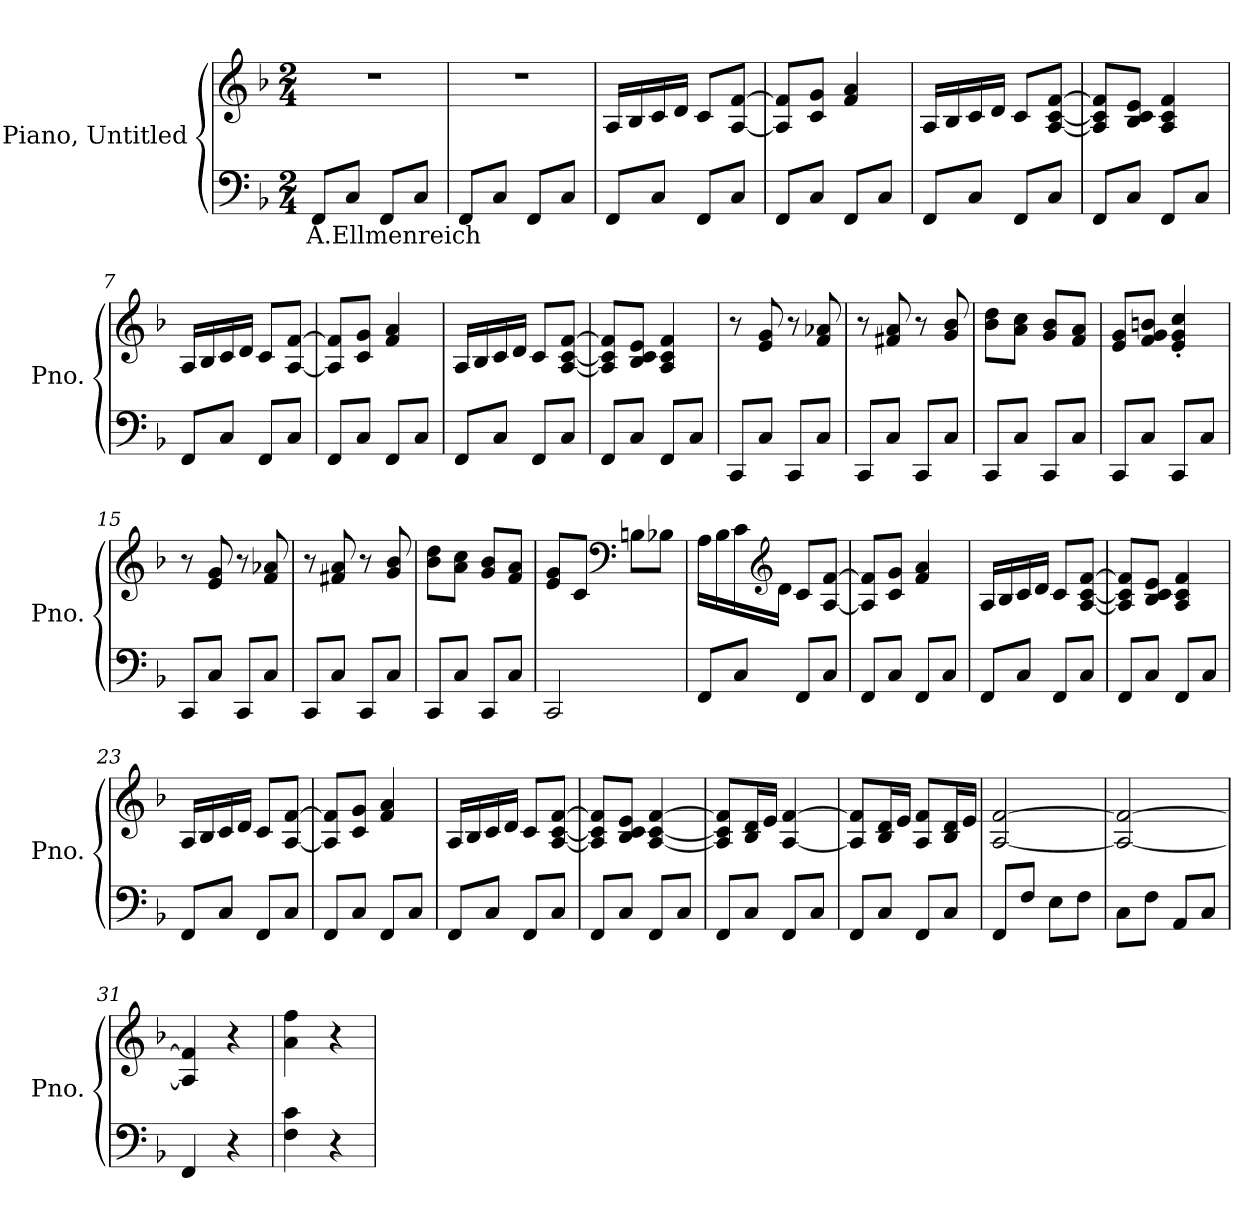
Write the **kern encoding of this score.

**kern	**text	**kern
*part2	*part2	*part1
*staff2	*staff2	*staff1
*I"Piano, Untitled	*	*I"Piano, Untitled
*I'Pno.	*	*I'Pno.
*clefF4	*	*clefG2
*k[b-]	*	*k[b-]
*M2/4	*	*M2/4
*MM120	*	*MM120
=1	=1	=1
!	!LO:LY:b	!
8FF/L	A.Ellmenreich	2r
8C/J	.	.
8FF/L	.	.
8C/J	.	.
=2	=2	=2
8FF/L	.	2r
8C/J	.	.
8FF/L	.	.
8C/J	.	.
=3	=3	=3
8FF/L	.	16A/LL
.	.	16B-/
8C/J	.	16c/
.	.	16d/JJ
8FF/L	.	8c/L
8C/J	.	[8A/ [8f/J
=4	=4	=4
8FF/L	.	8A/] 8f/]L
8C/J	.	8c/ 8g/J
8FF/L	.	4f/ 4a/
8C/J	.	.
=5	=5	=5
8FF/L	.	16A/LL
.	.	16B-/
8C/J	.	16c/
.	.	16d/JJ
8FF/L	.	8c/L
8C/J	.	[8A/ [8c/ [8f/J
!!LO:LB:g=z
=6	=6	=6
8FF/L	.	8A/] 8c/] 8f/]L
8C/J	.	8B-/ 8c/ 8e/J
8FF/L	.	4A/ 4c/ 4f/
8C/J	.	.
=7	=7	=7
8FF/L	.	16A/LL
.	.	16B-/
8C/J	.	16c/
.	.	16d/JJ
8FF/L	.	8c/L
8C/J	.	[8A/ [8f/J
=8	=8	=8
8FF/L	.	8A/] 8f/]L
8C/J	.	8c/ 8g/J
8FF/L	.	4f/ 4a/
8C/J	.	.
=9	=9	=9
8FF/L	.	16A/LL
.	.	16B-/
8C/J	.	16c/
.	.	16d/JJ
8FF/L	.	8c/L
8C/J	.	[8A/ [8c/ [8f/J
=10	=10	=10
8FF/L	.	8A/] 8c/] 8f/]L
8C/J	.	8B-/ 8c/ 8e/J
8FF/L	.	4A/ 4c/ 4f/
8C/J	.	.
=11	=11	=11
8CC/L	.	8r
8C/J	.	8e/ 8g/
8CC/L	.	8r
8C/J	.	8f/ 8a-X/
!!LO:LB:g=z
=12	=12	=12
8CC/L	.	8r
8C/J	.	8f#X/ 8a/
8CC/L	.	8r
8C/J	.	8g/ 8b-/
=13	=13	=13
8CC/L	.	8b-\ 8dd\L
8C/J	.	8a\ 8cc\J
8CC/L	.	8g/ 8b-/L
8C/J	.	8f/ 8a/J
=14	=14	=14
8CC/L	.	8e/ 8g/L
8C/J	.	8f/ 8g/ 8bn/J
8CC/L	.	4e/' 4g/' 4cc/'
8C/J	.	.
=15	=15	=15
8CC/L	.	8r
8C/J	.	8e/ 8g/
8CC/L	.	8r
8C/J	.	8f/ 8a-X/
=16	=16	=16
8CC/L	.	8r
8C/J	.	8f#X/ 8a/
8CC/L	.	8r
8C/J	.	8g/ 8b-/
=17	=17	=17
8CC/L	.	8b-\ 8dd\L
8C/J	.	8a\ 8cc\J
8CC/L	.	8g/ 8b-/L
8C/J	.	8f/ 8a/J
!!LO:LB:g=z
=18	=18	=18
2CC/	.	8e/ 8g/L
.	.	8c/J
*	*	*clefF4
.	.	8Bn\L
.	.	8B-X\J
=19	=19	=19
8FF/L	.	16A\LL
.	.	16B-\
8C/J	.	16c\
*	*	*clefG2
.	.	16d\JJ
8FF/L	.	8c/L
8C/J	.	[8A/ [8f/J
=20	=20	=20
8FF/L	.	8A/] 8f/]L
8C/J	.	8c/ 8g/J
8FF/L	.	4f/ 4a/
8C/J	.	.
=21	=21	=21
8FF/L	.	16A/LL
.	.	16B-/
8C/J	.	16c/
.	.	16d/JJ
8FF/L	.	8c/L
8C/J	.	[8A/ [8c/ [8f/J
=22	=22	=22
8FF/L	.	8A/] 8c/] 8f/]L
8C/J	.	8B-/ 8c/ 8e/J
8FF/L	.	4A/ 4c/ 4f/
8C/J	.	.
!!LO:LB:g=z
=23	=23	=23
8FF/L	.	16A/LL
.	.	16B-/
8C/J	.	16c/
.	.	16d/JJ
8FF/L	.	8c/L
8C/J	.	[8A/ [8f/J
=24	=24	=24
8FF/L	.	8A/] 8f/]L
8C/J	.	8c/ 8g/J
8FF/L	.	4f/ 4a/
8C/J	.	.
=25	=25	=25
8FF/L	.	16A/LL
.	.	16B-/
8C/J	.	16c/
.	.	16d/JJ
8FF/L	.	8c/L
8C/J	.	[8A/ [8c/ [8f/J
=26	=26	=26
8FF/L	.	8A/] 8c/] 8f/]L
8C/J	.	8B-/ 8c/ 8e/J
8FF/L	.	[4A/ [4c/ [4f/
8C/J	.	.
=27	=27	=27
8FF/L	.	8A/] 8c/] 8f/]L
8C/J	.	16B-/ 16d/L
.	.	16e/JJ
8FF/L	.	[4A/ [4f/
8C/J	.	.
=28	=28	=28
8FF/L	.	8A/] 8f/]L
8C/J	.	16B-/ 16d/L
.	.	16e/JJ
8FF/L	.	8A/ 8f/L
8C/J	.	16B-/ 16d/L
.	.	16e/JJ
!!LO:LB:g=z
=29	=29	=29
8FF/L	.	[2A/ [2f/
8F/J	.	.
8E\L	.	.
8F\J	.	.
=30	=30	=30
8C\L	.	2A/_ 2f/_
8F\J	.	.
8AA/L	.	.
8C/J	.	.
=31	=31	=31
4FF/	.	4A/] 4f/]
4r	.	4r
=32	=32	=32
4F\ 4c\	.	4a\ 4ff\
4r	.	4r
=	=	=
*-	*-	*-
